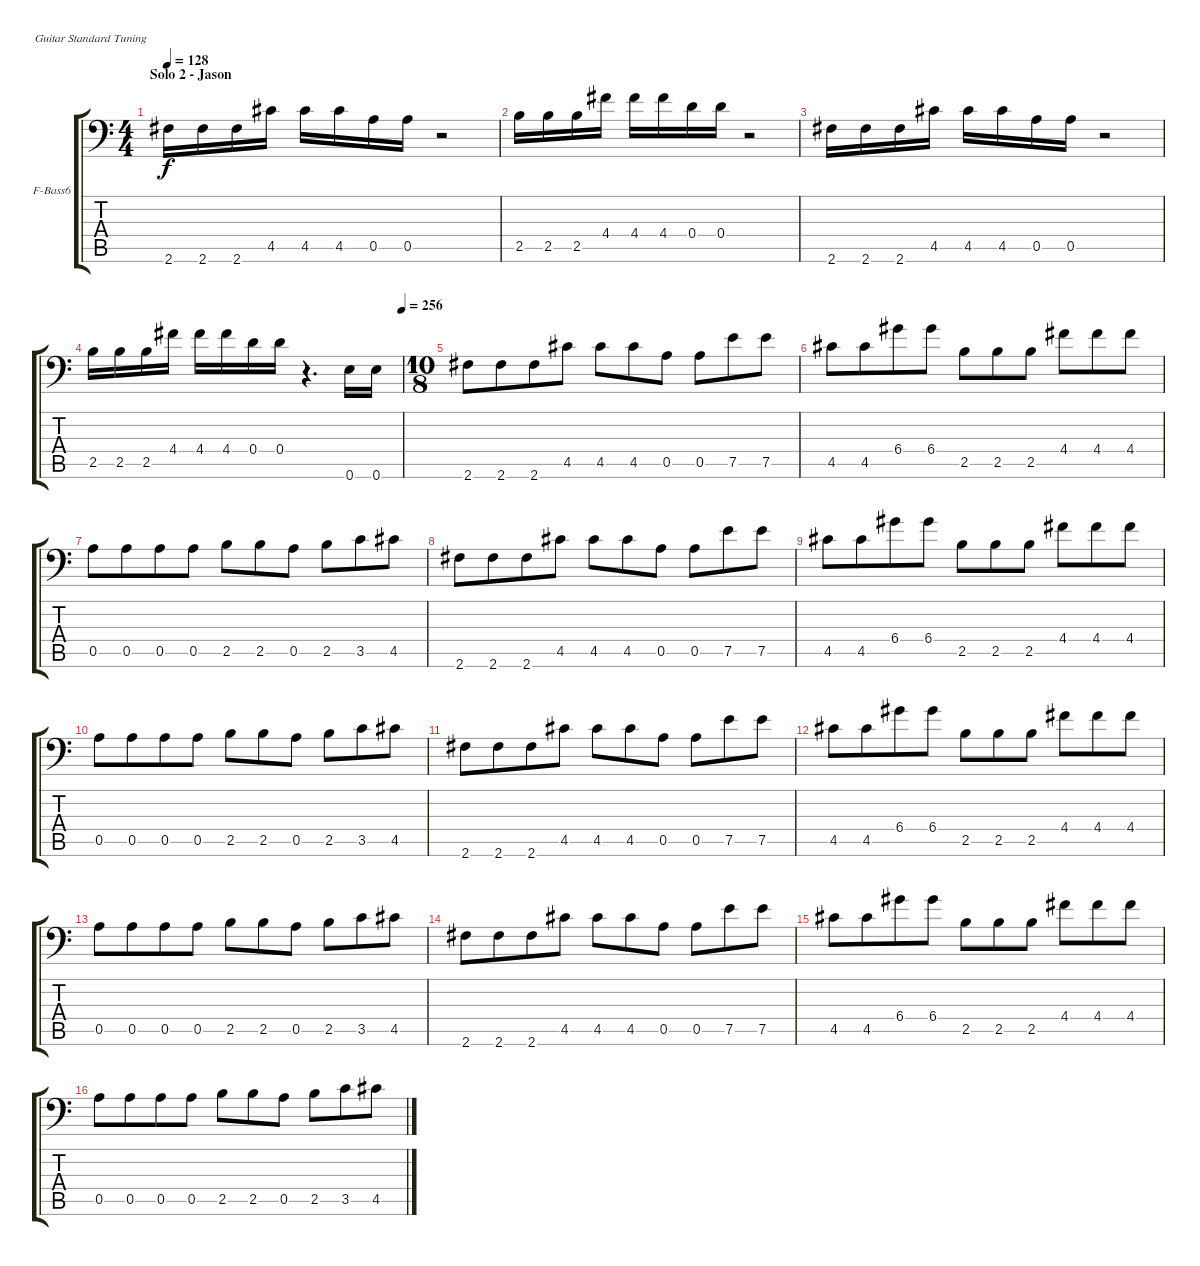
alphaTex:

\bracketExtendMode groupsimilarinstruments
\firstSystemTrackNameOrientation horizontal
\otherSystemsTrackNameOrientation horizontal
\track ("Sean Malone" "F-Bass6") {instrument fretlessbass}
\staff {score tabs}
\tuning (E4 B3 G3 D3 A2 E2)
\ts (4 4)
\section ("" "Solo 2 - Jason")
\tempo 128
\clef f4
\ks c
2.6.16{dy f} 2.6.16 2.6.16 4.5.16 4.5.16 4.5.16 0.5.16 0.5.16 r.2 |
2.5.16 2.5.16 2.5.16 4.4.16 4.4.16 4.4.16 0.4.16 0.4.16 r.2 |
2.6.16 2.6.16 2.6.16 4.5.16 4.5.16 4.5.16 0.5.16 0.5.16 r.2 |
\tempo (256 1)
2.5.16 2.5.16 2.5.16 4.4.16 4.4.16 4.4.16 0.4.16 0.4.16 r.4{d} 0.6.16 0.6.16 |
\ts (10 8)
2.6.8 2.6.8 2.6.8 4.5.8 4.5.8 4.5.8 0.5.8 0.5.8 7.5.8 7.5.8 |
4.5.8 4.5.8 6.4.8 6.4.8 2.5.8 2.5.8 2.5.8 4.4.8 4.4.8 4.4.8 |
0.5.8 0.5.8 0.5.8 0.5.8 2.5.8 2.5.8 0.5.8 2.5.8 3.5.8 4.5.8 |
2.6.8 2.6.8 2.6.8 4.5.8 4.5.8 4.5.8 0.5.8 0.5.8 7.5.8 7.5.8 |
4.5.8 4.5.8 6.4.8 6.4.8 2.5.8 2.5.8 2.5.8 4.4.8 4.4.8 4.4.8 |
0.5.8 0.5.8 0.5.8 0.5.8 2.5.8 2.5.8 0.5.8 2.5.8 3.5.8 4.5.8 |
2.6.8 2.6.8 2.6.8 4.5.8 4.5.8 4.5.8 0.5.8 0.5.8 7.5.8 7.5.8 |
4.5.8 4.5.8 6.4.8 6.4.8 2.5.8 2.5.8 2.5.8 4.4.8 4.4.8 4.4.8 |
0.5.8 0.5.8 0.5.8 0.5.8 2.5.8 2.5.8 0.5.8 2.5.8 3.5.8 4.5.8 |
2.6.8 2.6.8 2.6.8 4.5.8 4.5.8 4.5.8 0.5.8 0.5.8 7.5.8 7.5.8 |
4.5.8 4.5.8 6.4.8 6.4.8 2.5.8 2.5.8 2.5.8 4.4.8 4.4.8 4.4.8 |
0.5.8 0.5.8 0.5.8 0.5.8 2.5.8 2.5.8 0.5.8 2.5.8 3.5.8 4.5.8
